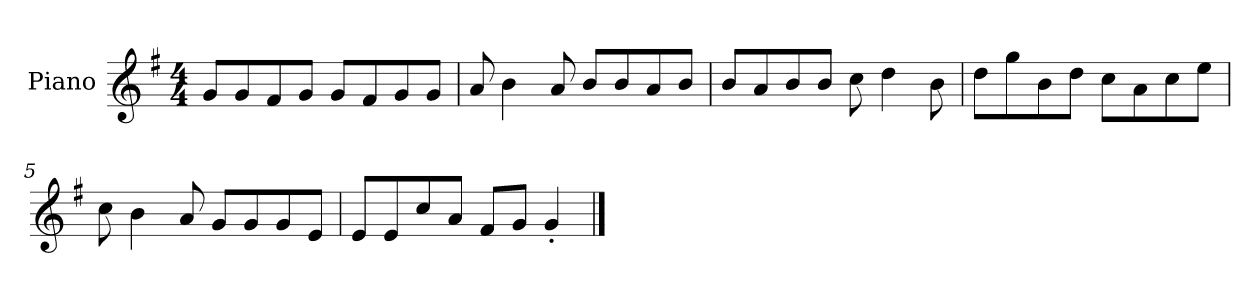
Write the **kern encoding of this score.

**kern
*part1
*staff1
*I"Piano
*I'P-no
*clefG2
*k[f#]
*M4/4
*MM90
=1
8g/L
8g/
8f#/
8g/J
8g/L
8f#/
8g/
8g/J
=2
8a/
4b\
8a/
8b/L
8b/
8a/
8b/J
=3
8b/L
8a/
8b/
8b/J
8cc\
4dd\
8b\
=4
8dd\L
8gg\
8b\
8dd\J
8cc\L
8a\
8cc\
8ee\J
=5
8cc\
4b\
8a/
8g/L
8g/
8g/
8e/J
!!LO:LB:g=z
=6
8e/L
8e/
8cc/
8a/J
8f#/L
8g/J
4g'/
==
*-
